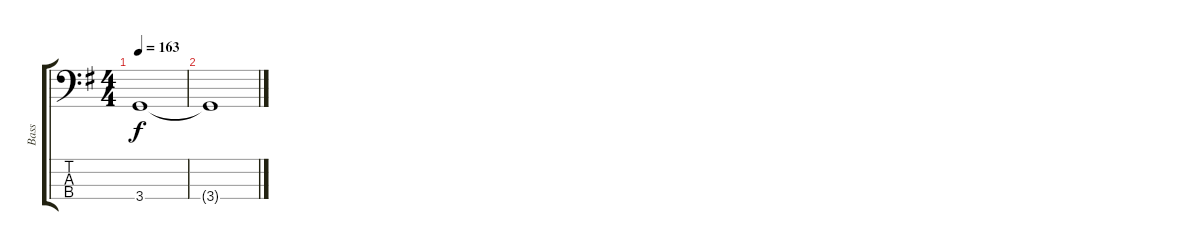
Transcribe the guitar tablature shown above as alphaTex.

\track ("Bass" "Bass") {instrument electricbasspick}
\staff {score tabs}
\tuning (G2 D2 A1 E1) {hide}
\ts (4 4)
\tempo 163
\clef f4
\ks g
3.4{t}.1{dy f} |
3.4{t}.1
